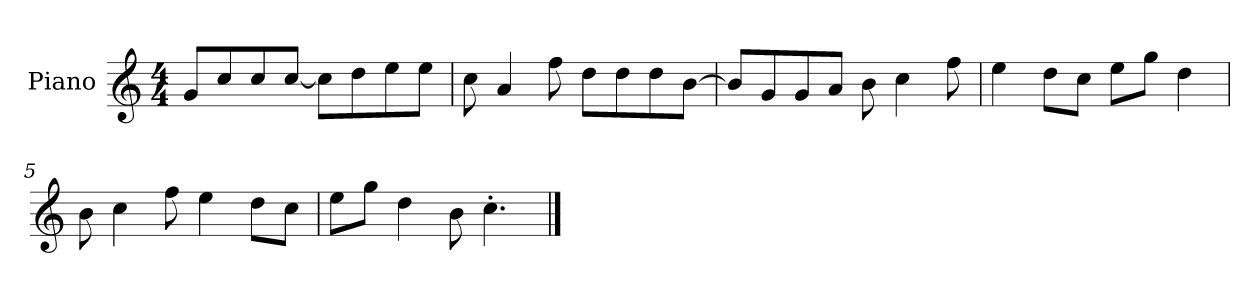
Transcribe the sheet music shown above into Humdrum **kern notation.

**kern
*part1
*staff1
*I"Piano
*I'P-no
*clefG2
*k[]
*M4/4
*MM90
=1
8g/L
8cc/
8cc/
[8cc/J
8cc\L]
8dd\
8ee\
8ee\J
=2
8cc\
4a/
8ff\
8dd\L
8dd\
8dd\
[8b\J
=3
8b/L]
8g/
8g/
8a/J
8b\
4cc\
8ff\
=4
4ee\
8dd\L
8cc\J
8ee\L
8gg\J
4dd\
=5
8b\
4cc\
8ff\
4ee\
8dd\L
8cc\J
!!LO:LB:g=z
=6
8ee\L
8gg\J
4dd\
8b\
4.cc'\
==
*-
